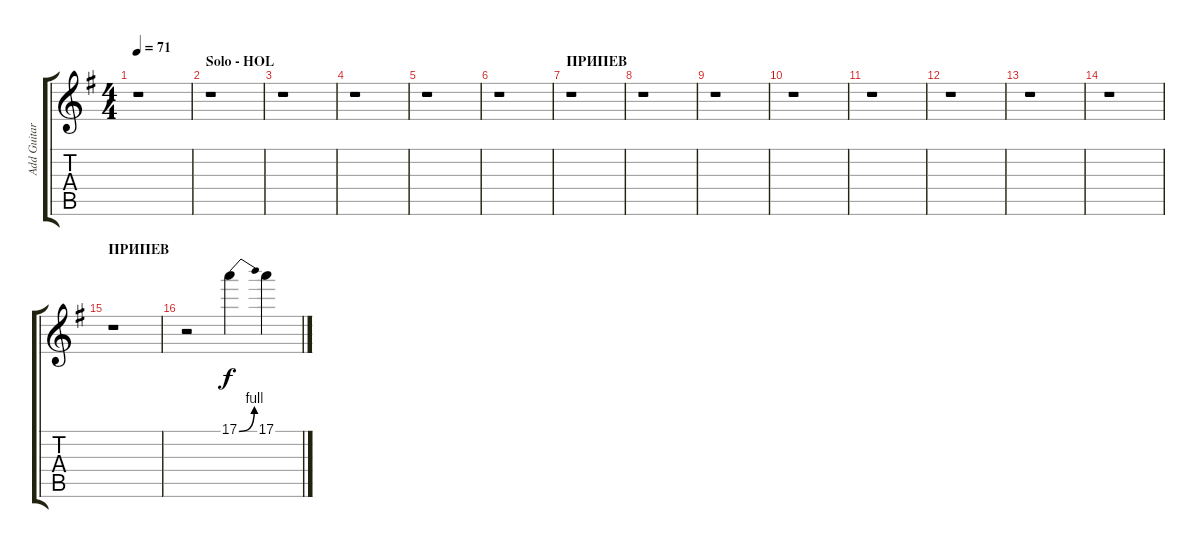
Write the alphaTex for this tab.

\track ("Add Guitar" "Add Guitar") {instrument distortionguitar}
\staff {score tabs}
\tuning (E4 B3 G3 D3 A2 E2) {hide}
\ts (4 4)
\tempo 71
\clef g2
\ks eminor
r.1{dy f} |
\section ("" "Solo - HOL")
r.1 |
r.1 |
r.1 |
r.1 |
r.1 |
\section ("" "ПРИПЕВ")
r.1 |
r.1 |
r.1 |
r.1 |
r.1 |
r.1 |
r.1 |
r.1 |
\section ("" "ПРИПЕВ")
r.1 |
r.2 17.1{be (bend 0 0 60 4)}.4 17.1.4
